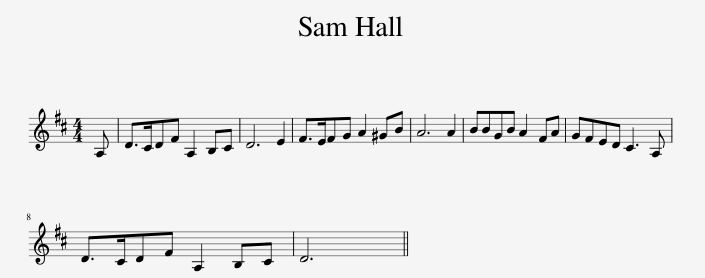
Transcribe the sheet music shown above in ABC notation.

X:1
L:1/8
M:4/4
I:linebreak $
K:D
V:1 treble
V:1
 A, | D>CDF A,2 B,C | D6 E2 | F>EFG A2 ^GB | A6 A2 | %5
 BBGB A2 FA | GFED C3 A, |$ D>CDF A,2 B,C | D6 || %9
